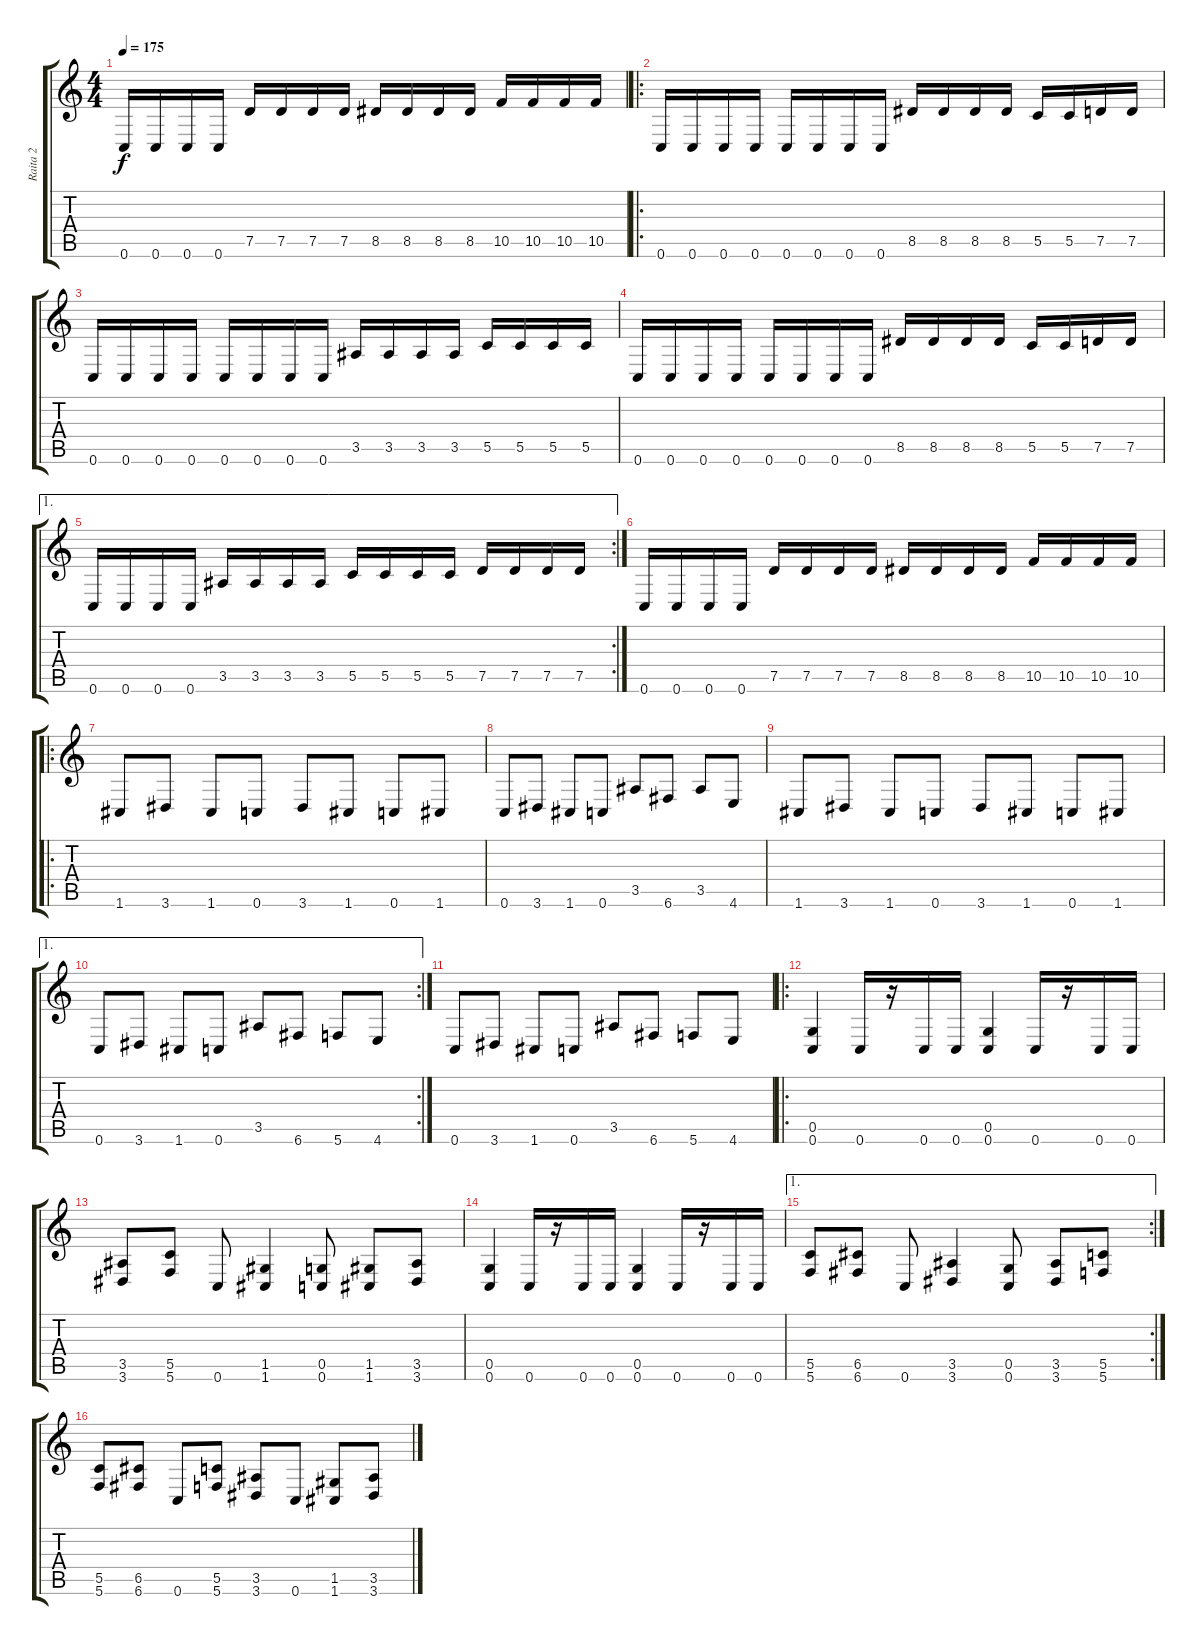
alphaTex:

\track ("Raita 2" "Raita 2") {instrument distortionguitar}
\staff {score tabs}
\tuning (D4 A3 F3 C3 G2 C2) {hide}
\ts (4 4)
\tempo 175
\clef g2
\ks c
0.6.16{dy f} 0.6.16 0.6.16 0.6.16 7.5.16 7.5.16 7.5.16 7.5.16 8.5.16 8.5.16 8.5.16 8.5.16 10.5.16 10.5.16 10.5.16 10.5.16 |
\ro
0.6.16 0.6.16 0.6.16 0.6.16 0.6.16 0.6.16 0.6.16 0.6.16 8.5.16 8.5.16 8.5.16 8.5.16 5.5.16 5.5.16 7.5.16 7.5.16 |
0.6.16 0.6.16 0.6.16 0.6.16 0.6.16 0.6.16 0.6.16 0.6.16 3.5.16 3.5.16 3.5.16 3.5.16 5.5.16 5.5.16 5.5.16 5.5.16 |
0.6.16 0.6.16 0.6.16 0.6.16 0.6.16 0.6.16 0.6.16 0.6.16 8.5.16 8.5.16 8.5.16 8.5.16 5.5.16 5.5.16 7.5.16 7.5.16 |
\ae 1
\rc 2
0.6.16 0.6.16 0.6.16 0.6.16 3.5.16 3.5.16 3.5.16 3.5.16 5.5.16 5.5.16 5.5.16 5.5.16 7.5.16 7.5.16 7.5.16 7.5.16 |
0.6.16 0.6.16 0.6.16 0.6.16 7.5.16 7.5.16 7.5.16 7.5.16 8.5.16 8.5.16 8.5.16 8.5.16 10.5.16 10.5.16 10.5.16 10.5.16 |
\ro
1.6.8 3.6.8 1.6.8 0.6.8 3.6.8 1.6.8 0.6.8 1.6.8 |
0.6.8 3.6.8 1.6.8 0.6.8 3.5.8 6.6.8 3.5.8 4.6.8 |
1.6.8 3.6.8 1.6.8 0.6.8 3.6.8 1.6.8 0.6.8 1.6.8 |
\ae 1
\rc 2
0.6.8 3.6.8 1.6.8 0.6.8 3.5.8 6.6.8 5.6.8 4.6.8 |
0.6.8 3.6.8 1.6.8 0.6.8 3.5.8 6.6.8 5.6.8 4.6.8 |
\ro
(0.5 0.6).4 0.6.16 r.16 0.6.16 0.6.16 (0.5 0.6).4 0.6.16 r.16 0.6.16 0.6.16 |
(3.5 3.6).8 (5.5 5.6).8 0.6.8 (1.5 1.6).4 (0.5 0.6).8 (1.5 1.6).8 (3.5 3.6).8 |
(0.5 0.6).4 0.6.16 r.16 0.6.16 0.6.16 (0.5 0.6).4 0.6.16 r.16 0.6.16 0.6.16 |
\ae 1
\rc 2
(5.5 5.6).8 (6.5 6.6).8 0.6.8 (3.5 3.6).4 (0.5 0.6).8 (3.5 3.6).8 (5.5 5.6).8 |
(5.5 5.6).8 (6.5 6.6).8 0.6.8 (5.5 5.6).8 (3.5 3.6).8 0.6.8 (1.5 1.6).8 (3.5 3.6).8
